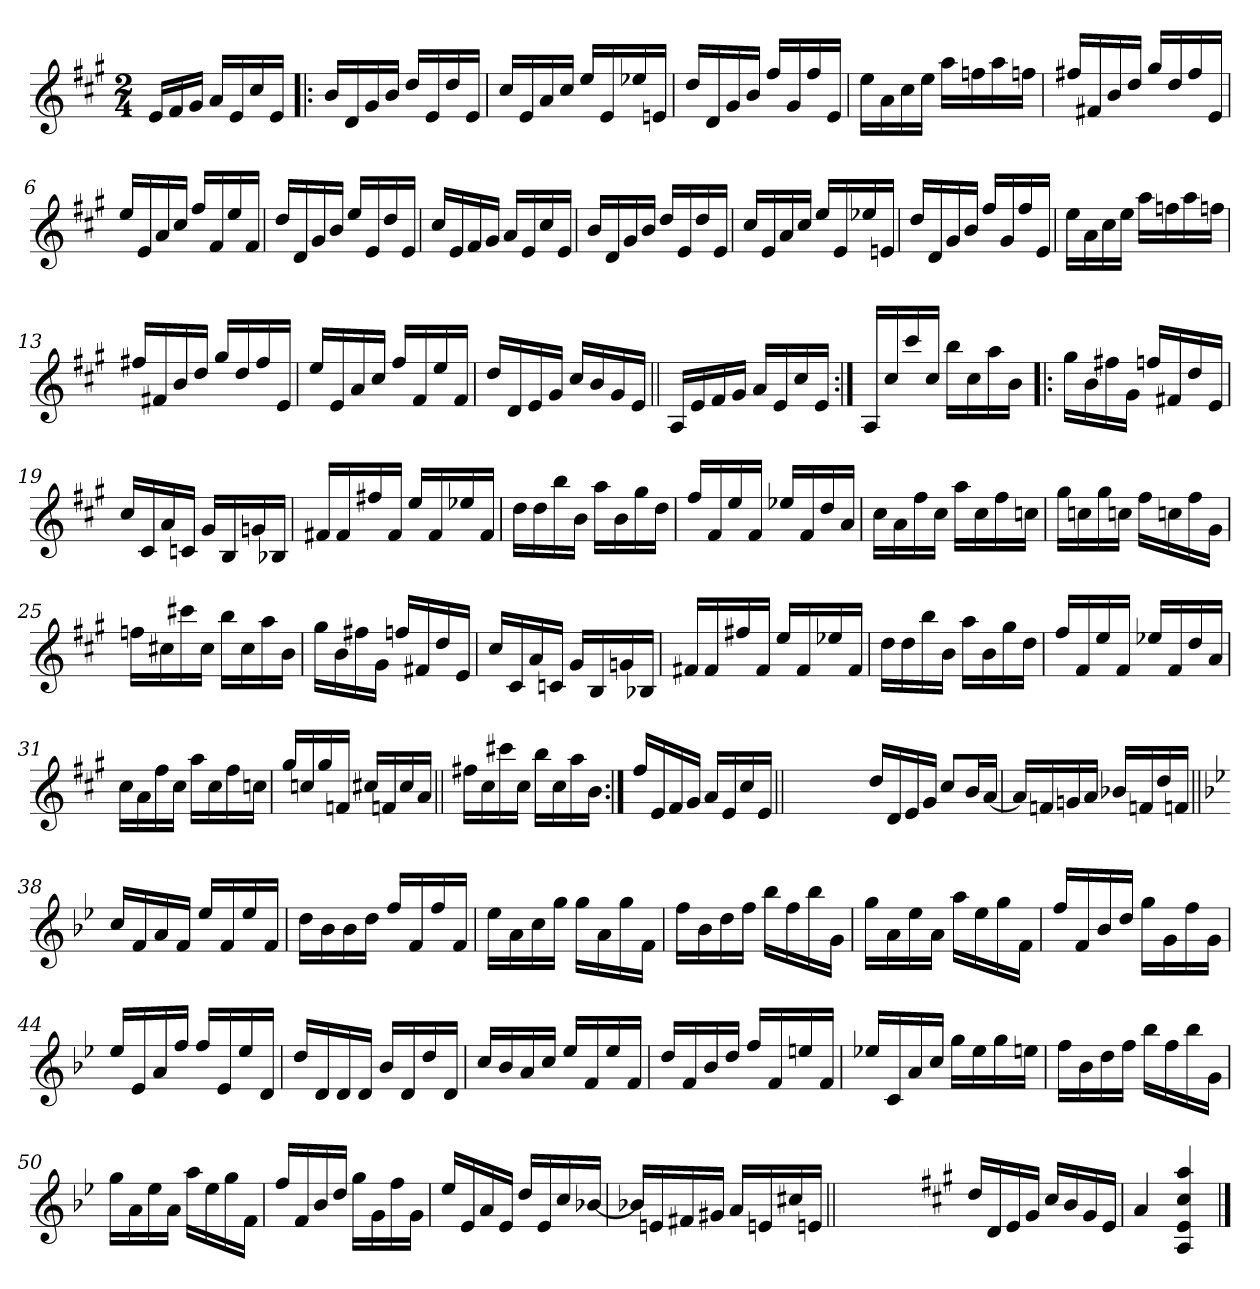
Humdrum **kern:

**kern
*part1
*staff1
*clefG2
*k[f#c#g#]
*A:
*M2/4
=
16e/LL
16f#/
16g#/JJ
16a/LL
16e/
16cc#/
16e/JJ
=1!|:
16b/LL
16d/
16g#/
16b/JJ
16dd/LL
16e/
16dd/
16e/JJ
=2
16cc#/LL
16e/
16a/
16cc#/JJ
16ee/LL
16e/
16ee-X/
16en/JJ
=3
16dd/LL
16d/
16g#/
16b/JJ
16ff#/LL
16g#/
16ff#/
16e/JJ
!!LO:LB:g=z
=4
16ee\LL
16a\
16cc#\
16ee\JJ
16aa\LL
16ffn\
16aa\
16ffn\JJ
=5
16ff#X/LL
16f#X/
16b/
16dd/JJ
16gg#/LL
16dd/
16ff#/
16e/JJ
=6
16ee/LL
16e/
16a/
16cc#/JJ
16ff#/LL
16f#/
16ee/
16f#/JJ
=7
16dd/LL
16d/
16g#/
16b/JJ
16ee/LL
16e/
16dd/
16e/JJ
=8
16cc#/LL
16e/
16f#/
16g#/JJ
16a/LL
16e/
16cc#/
16e/JJ
!!LO:LB:g=z
=9
16b/LL
16d/
16g#/
16b/JJ
16dd/LL
16e/
16dd/
16e/JJ
=10
16cc#/LL
16e/
16a/
16cc#/JJ
16ee/LL
16e/
16ee-X/
16en/JJ
=11
16dd/LL
16d/
16g#/
16b/JJ
16ff#/LL
16g#/
16ff#/
16e/JJ
=12
16ee\LL
16a\
16cc#\
16ee\JJ
16aa\LL
16ffn\
16aa\
16ffn\JJ
!!LO:LB:g=z
=13
16ff#X/LL
16f#X/
16b/
16dd/JJ
16gg#/LL
16dd/
16ff#/
16e/JJ
=14
16ee/LL
16e/
16a/
16cc#/JJ
16ff#/LL
16f#/
16ee/
16f#/JJ
=15
16dd/LL
16d/
16e/
16g#/JJ
16cc#/LL
16b/
16g#/
16e/JJ
=16||
16A/LL
16e/
16f#/
16g#/JJ
16a/LL
16e/
16cc#/
16e/JJ
!!LO:LB:g=z
=17:|!
16A/LL
16cc#/
16ccc#/
16cc#/JJ
16bb\LL
16cc#\
16aa\
16b\JJ
=18!|:
16gg#\LL
16b\
16ff#X\
16g#\JJ
16ffn/LL
16f#X/
16dd/
16e/JJ
=19
16cc#/LL
16c#/
16a/
16cn/JJ
16g#/LL
16B/
16gn/
16B-X/JJ
=20
16f#X/LL
16f#/
16ff#X/
16f#/JJ
16ee/LL
16f#/
16ee-X/
16f#/JJ
!!LO:LB:g=z
=21
16dd\LL
16dd\
16bb\
16b\JJ
16aa\LL
16b\
16gg#\
16dd\JJ
=22
16ff#/LL
16f#/
16ee/
16f#/JJ
16ee-X/LL
16f#/
16dd/
16a/JJ
=23
16cc#\LL
16a\
16ff#\
16cc#\JJ
16aa\LL
16cc#\
16ff#\
16ccn\JJ
=24
16gg#\LL
16ccn\
16gg#\
16ccn\JJ
16ff#\LL
16ccn\
16ff#\
16g#\JJ
!!LO:LB:g=z
=25
16ffn\LL
16cc#X\
16ccc#X\
16cc#\JJ
16bb\LL
16cc#\
16aa\
16b\JJ
=26
16gg#\LL
16b\
16ff#X\
16g#\JJ
16ffn/LL
16f#X/
16dd/
16e/JJ
=27
16cc#/LL
16c#/
16a/
16cn/JJ
16g#/LL
16B/
16gn/
16B-X/JJ
=28
16f#X/LL
16f#/
16ff#X/
16f#/JJ
16ee/LL
16f#/
16ee-X/
16f#/JJ
!!LO:LB:g=z
=29
16dd\LL
16dd\
16bb\
16b\JJ
16aa\LL
16b\
16gg#\
16dd\JJ
=30
16ff#/LL
16f#/
16ee/
16f#/JJ
16ee-X/LL
16f#/
16dd/
16a/JJ
=31
16cc#\LL
16a\
16ff#\
16cc#\JJ
16aa\LL
16cc#\
16ff#\
16ccn\JJ
=32
16gg#/LL
16ccn/
16gg#/
16fn/JJ
16cc#X/LL
16fn/
16cc#/
16a/JJ
!!LO:LB:g=z
=33||
16ff#X\LL
16cc#\
16ccc#X\
16cc#\JJ
16bb\LL
16cc#\
16aa\
16b\JJ
=34:|!
16ff#/LL
16e/
16f#/
16g#/JJ
16a/LL
16e/
16cc#/
16e/JJ
=35||
2ryy
!!LO:PB:g=z
=36-
16dd/LL
16d/
16e/
16g#/JJ
8cc#/L
16b/L
[16a/JJ
=37
16a/LL]
16fn/
16gn/
16a/JJ
16b-X/LL
16fn/
16dd/
16fn/JJ
=38||
*k[b-e-]
*B-:
16cc/LL
16f/
16a/
16f/JJ
16ee-/LL
16f/
16ee-/
16f/JJ
=39
16dd\LL
16b-\
16b-\
16dd\JJ
16ff/LL
16f/
16ff/
16f/JJ
!!LO:LB:g=z
=40
16ee-\LL
16a\
16cc\
16gg\JJ
16gg\LL
16a\
16gg\
16f\JJ
=41
16ff\LL
16b-\
16dd\
16ff\JJ
16bb-\LL
16ff\
16bb-\
16g\JJ
=42
16gg\LL
16a\
16ee-\
16a\JJ
16aa\LL
16ee-\
16gg\
16f\JJ
=43
16ff/LL
16f/
16b-/
16dd/JJ
16gg\LL
16g\
16ff\
16g\JJ
!!LO:LB:g=z
=44
16ee-/LL
16e-/
16a/
16ff/JJ
16ff/LL
16e-/
16ee-/
16d/JJ
=45
16dd/LL
16d/
16d/
16d/JJ
16b-/LL
16d/
16dd/
16d/JJ
=46
16cc/LL
16b-/
16a/
16cc/JJ
16ee-/LL
16f/
16ee-/
16f/JJ
=47
16dd/LL
16f/
16b-/
16dd/JJ
16ff/LL
16f/
16een/
16f/JJ
!!LO:LB:g=z
=48
16ee-X/LL
16c/
16a/
16cc/JJ
16gg\LL
16ee-\
16gg\
16een\JJ
=49
16ff\LL
16b-\
16dd\
16ff\JJ
16bb-\LL
16ff\
16bb-\
16g\JJ
=50
16gg\LL
16a\
16ee-\
16a\JJ
16aa\LL
16ee-\
16gg\
16f\JJ
=51
16ff/LL
16f/
16b-/
16dd/JJ
16gg\LL
16g\
16ff\
16g\JJ
!!LO:LB:g=z
=52
16ee-/LL
16e-/
16a/
16e-/JJ
16dd/LL
16e-/
16cc/
[16b-X/JJ
=52X521
16b-X/LL]
16en/
16f#X/
16g#X/JJ
16a/LL
16en/
16cc#X/
16en/JJ
=53||
2ryy
!!LO:LB:g=z
=54-
*k[f#c#g#]
*A:
16dd/LL
16d/
16e/
16g#/JJ
16cc#/LL
16b/
16g#/
16e/JJ
=55
4a/
4A/ 4e/ 4cc#/ 4aa/
==
*-
